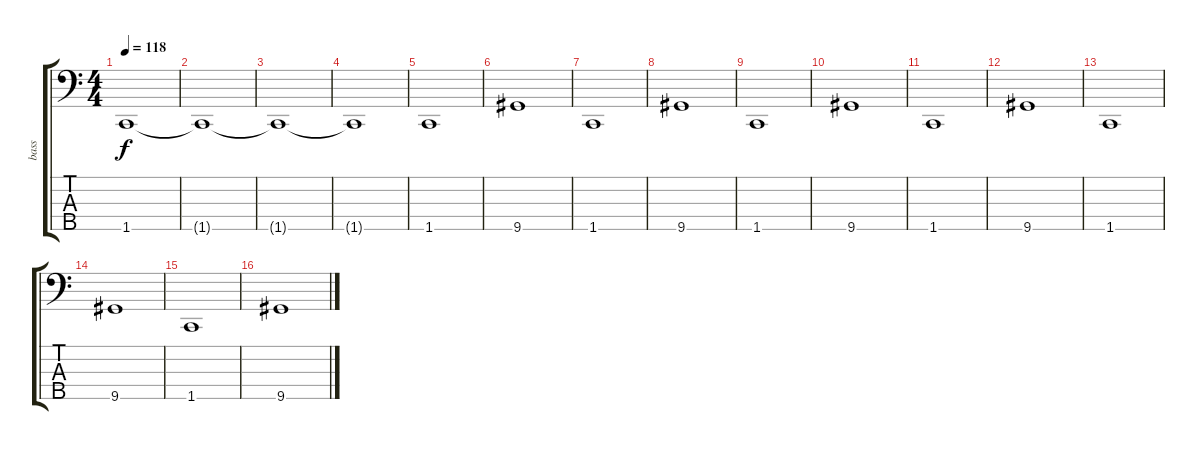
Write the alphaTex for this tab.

\track ("bass" "bass") {instrument electricbassfinger}
\staff {score tabs}
\tuning (G2 D2 A1 E1 B0) {hide}
\ts (4 4)
\tempo 118
\clef f4
\ks c
1.5.1{dy f} |
1.5{t}.1 |
1.5{t}.1 |
1.5{t}.1 |
1.5.1 |
9.5.1 |
1.5.1 |
9.5.1 |
1.5.1 |
9.5.1 |
1.5.1 |
9.5.1 |
1.5.1 |
9.5.1 |
1.5.1 |
9.5.1
